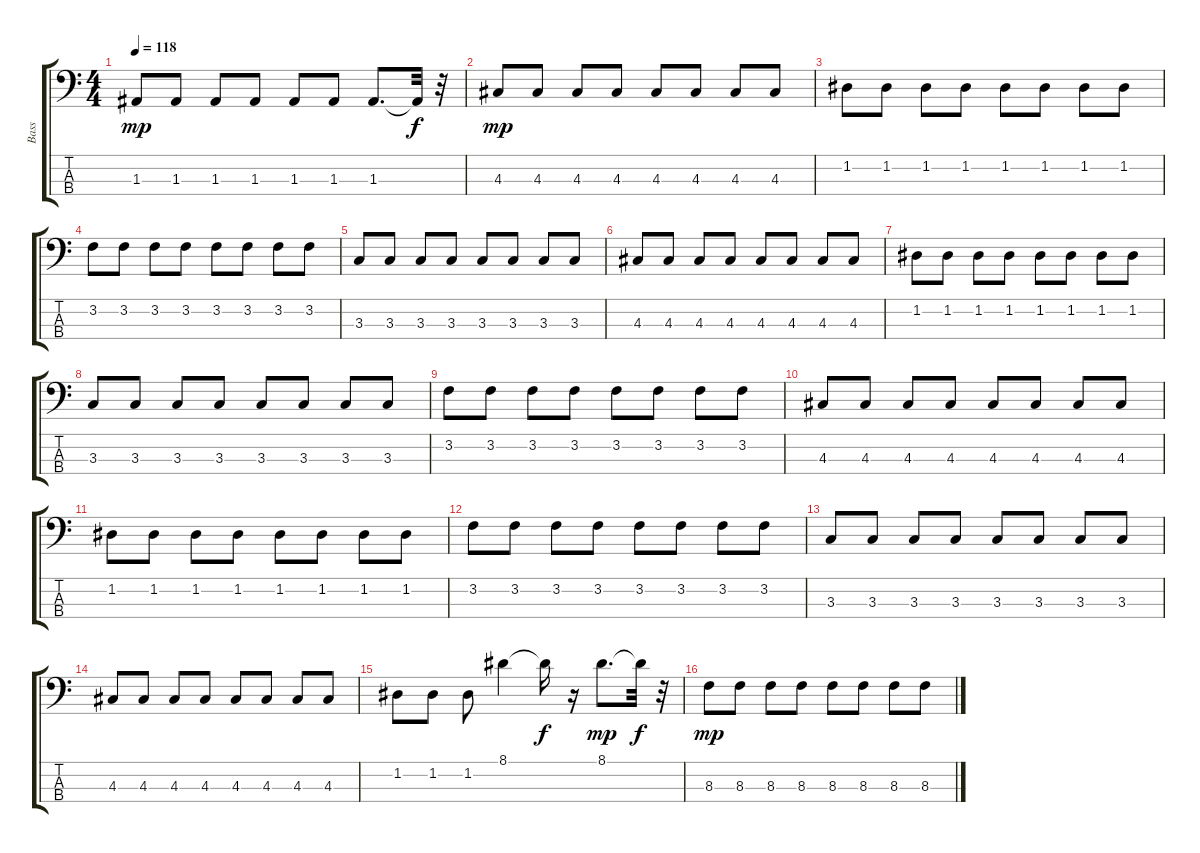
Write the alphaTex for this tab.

\track ("Bass" "Bass") {instrument acousticbass}
\staff {score tabs}
\tuning (G2 D2 A1 E1) {hide}
\ts (4 4)
\tempo 118
\clef f4
\ks c
1.3.8{dy mp} 1.3.8 1.3.8 1.3.8 1.3.8 1.3.8 1.3.8{d} 1.3{t}.32{dy f} r.32 |
4.3.8{dy mp} 4.3.8 4.3.8 4.3.8 4.3.8 4.3.8 4.3.8 4.3.8 |
1.2.8 1.2.8 1.2.8 1.2.8 1.2.8 1.2.8 1.2.8 1.2.8 |
3.2.8 3.2.8 3.2.8 3.2.8 3.2.8 3.2.8 3.2.8 3.2.8 |
3.3.8 3.3.8 3.3.8 3.3.8 3.3.8 3.3.8 3.3.8 3.3.8 |
4.3.8 4.3.8 4.3.8 4.3.8 4.3.8 4.3.8 4.3.8 4.3.8 |
1.2.8 1.2.8 1.2.8 1.2.8 1.2.8 1.2.8 1.2.8 1.2.8 |
3.3.8 3.3.8 3.3.8 3.3.8 3.3.8 3.3.8 3.3.8 3.3.8 |
3.2.8 3.2.8 3.2.8 3.2.8 3.2.8 3.2.8 3.2.8 3.2.8 |
4.3.8 4.3.8 4.3.8 4.3.8 4.3.8 4.3.8 4.3.8 4.3.8 |
1.2.8 1.2.8 1.2.8 1.2.8 1.2.8 1.2.8 1.2.8 1.2.8 |
3.2.8 3.2.8 3.2.8 3.2.8 3.2.8 3.2.8 3.2.8 3.2.8 |
3.3.8 3.3.8 3.3.8 3.3.8 3.3.8 3.3.8 3.3.8 3.3.8 |
4.3.8 4.3.8 4.3.8 4.3.8 4.3.8 4.3.8 4.3.8 4.3.8 |
1.2.8 1.2.8 1.2.8 8.1.4 8.1{t}.16{dy f} r.16 8.1.8{d dy mp} 8.1{t}.32{dy f} r.32 |
8.3.8{dy mp} 8.3.8 8.3.8 8.3.8 8.3.8 8.3.8 8.3.8 8.3.8
